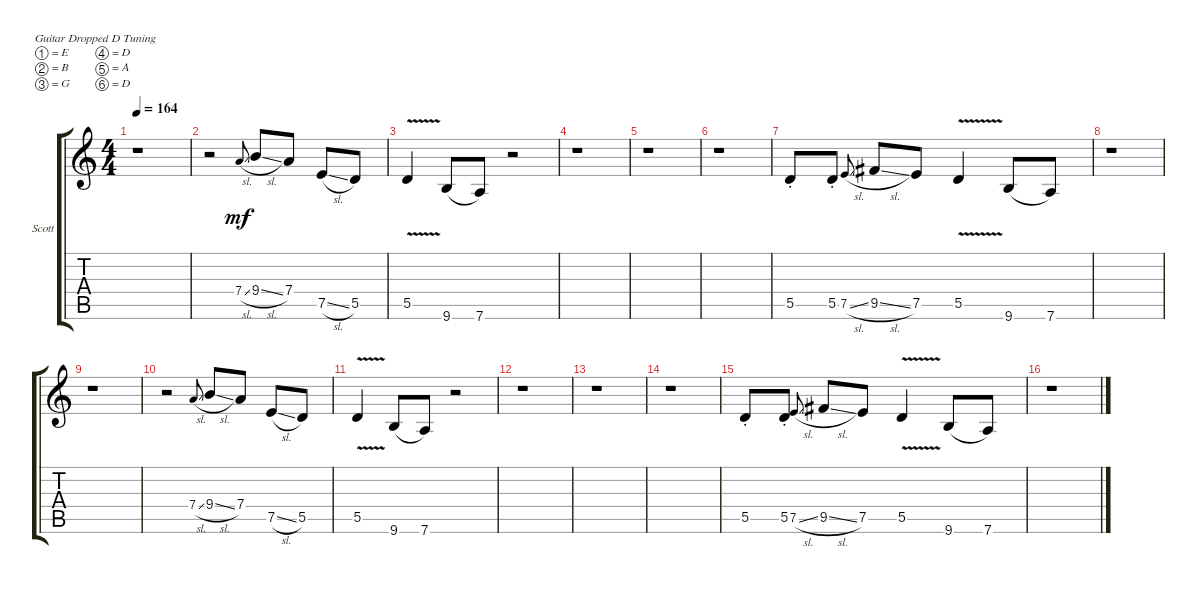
\defaultSystemsLayout 4
\bracketExtendMode groupsimilarinstruments
\firstSystemTrackNameOrientation horizontal
\otherSystemsTrackNameOrientation horizontal
\track ("Scott" "Scott") {instrument electricguitarclean}
\staff {score tabs}
\tuning (E4 B3 G3 D3 A2 D2)
\ts (4 4)
\scale
0.509509
\tempo 164
\accidentals auto
\clef g2
\ottava regular
\simile none
\ks c
r.1{dy mf} |
\scale
0.490375 r.2 7.4{sl}.8{gr onbeat} 9.4{sl}.8 7.4.8 7.5{sl}.8 5.5.8 |
\scale
0.51284 5.5{v}.4 9.6.8{legatoorigin} 7.6.8 r.2 |
\scale
0.486845 r.1 |
\scale
0.507364 r.1 |
\scale
0.491756 r.1 |
\scale
0.522207 5.5{st}.8 5.5{st}.8 7.5{sl}.8{gr onbeat} 9.5{sl}.8 7.5.8 5.5{v}.4 9.6.8{legatoorigin} 7.6.8 |
\scale
0.477718 r.1 |
\scale
0.515218 r.1 |
\scale
0.484672 r.2 7.4{sl}.8{gr onbeat} 9.4{sl}.8 7.4.8 7.5{sl}.8 5.5.8 |
\scale
0.511411 5.5{v}.4 9.6.8{legatoorigin} 7.6.8 r.2 |
\scale
0.488269 r.1 |
\scale
0.511651 r.1 |
\scale
0.487492 r.1 |
\scale
0.502732 5.5{st}.8 5.5{st}.8 7.5{sl}.8{gr onbeat} 9.5{sl}.8 7.5.8 5.5{v}.4 9.6.8{legatoorigin} 7.6.8 |
\scale
0.496761 r.1
